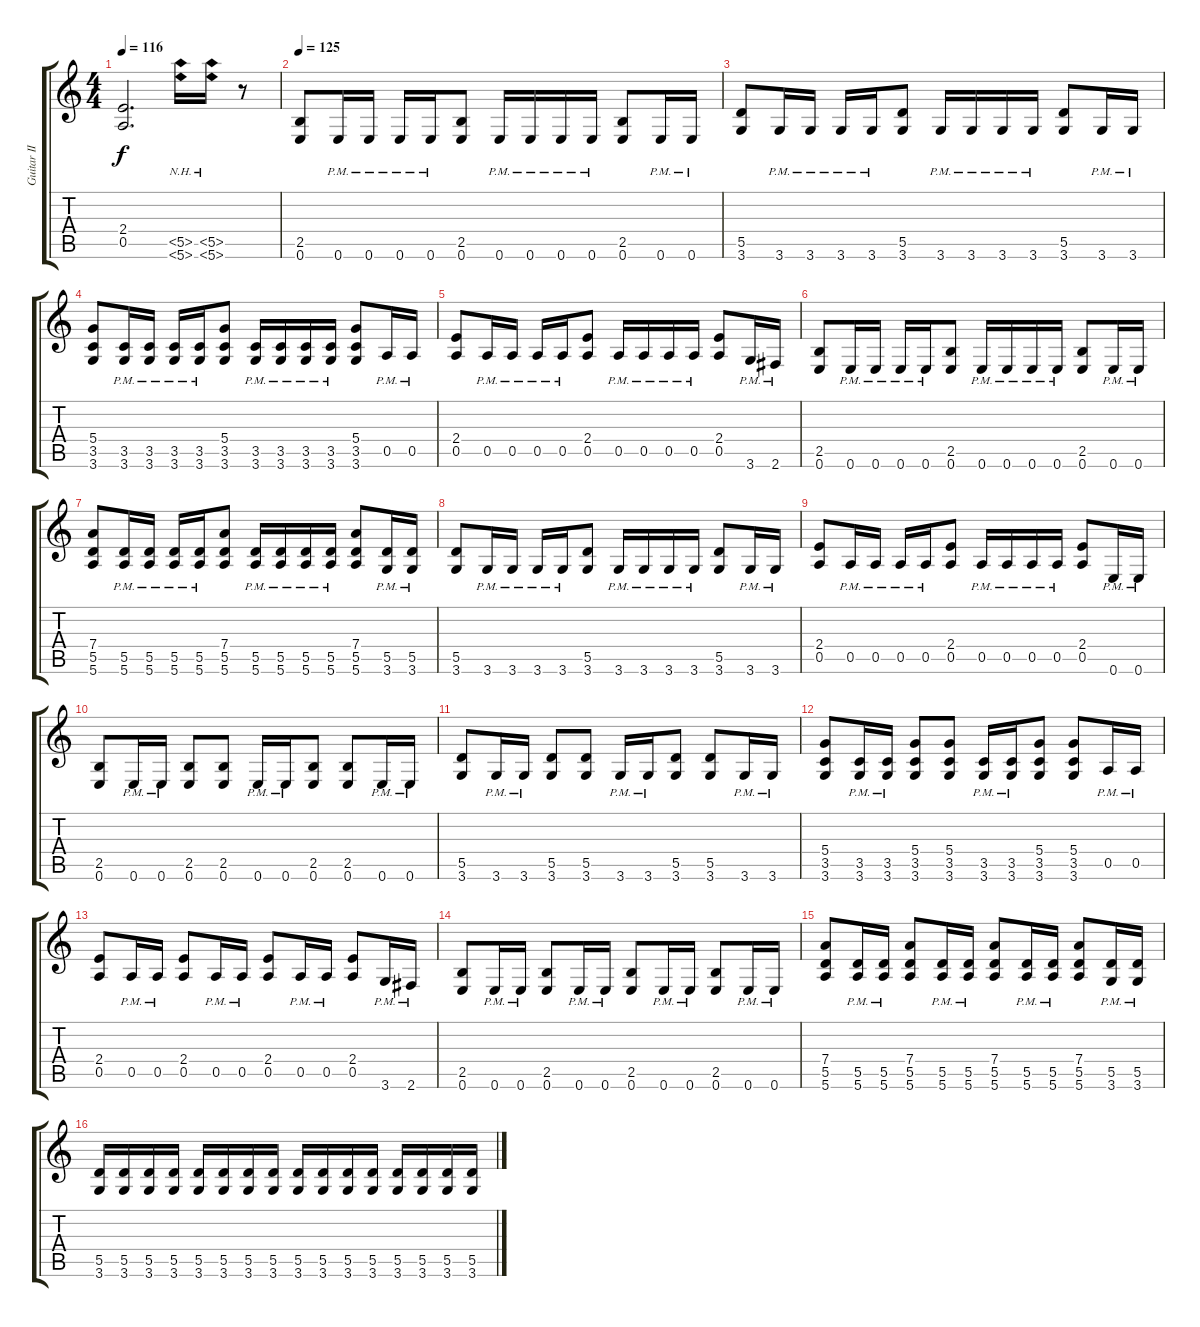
\track ("Guitar II" "Guitar II") {instrument overdrivenguitar}
\staff {score tabs}
\tuning (E4 B3 G3 D3 A2 E2) {hide}
\ts (4 4)
\tempo 116
\clef g2
\ks c
(2.4{t} 0.5{t}).2{d dy f} (5.5{nh} 5.6{nh}).16 (5.5{nh} 5.6{nh}).16 r.8 |
\tempo 125
(2.5 0.6).8 0.6{pm}.16 0.6{pm}.16 0.6{pm}.16 0.6{pm}.16 (2.5 0.6).8 0.6{pm}.16 0.6{pm}.16 0.6{pm}.16 0.6{pm}.16 (2.5 0.6).8 0.6{pm}.16 0.6{pm}.16 |
(5.5 3.6).8 3.6{pm}.16 3.6{pm}.16 3.6{pm}.16 3.6{pm}.16 (5.5 3.6).8 3.6{pm}.16 3.6{pm}.16 3.6{pm}.16 3.6{pm}.16 (5.5 3.6).8 3.6{pm}.16 3.6{pm}.16 |
(5.4 3.5 3.6).8 (3.5{pm} 3.6{pm}).16 (3.5{pm} 3.6{pm}).16 (3.5{pm} 3.6{pm}).16 (3.5{pm} 3.6{pm}).16 (5.4 3.5 3.6).8 (3.5{pm} 3.6{pm}).16 (3.5{pm} 3.6{pm}).16 (3.5{pm} 3.6{pm}).16 (3.5{pm} 3.6{pm}).16 (5.4 3.5 3.6).8 0.5{pm}.16 0.5{pm}.16 |
(2.4 0.5).8 0.5{pm}.16 0.5{pm}.16 0.5{pm}.16 0.5{pm}.16 (2.4 0.5).8 0.5{pm}.16 0.5{pm}.16 0.5{pm}.16 0.5{pm}.16 (2.4 0.5).8 3.6{pm}.16 2.6{pm}.16 |
(2.5 0.6).8 0.6{pm}.16 0.6{pm}.16 0.6{pm}.16 0.6{pm}.16 (2.5 0.6).8 0.6{pm}.16 0.6{pm}.16 0.6{pm}.16 0.6{pm}.16 (2.5 0.6).8 0.6{pm}.16 0.6{pm}.16 |
(7.4 5.5 5.6).8 (5.5{pm} 5.6{pm}).16 (5.5{pm} 5.6{pm}).16 (5.5{pm} 5.6{pm}).16 (5.5{pm} 5.6{pm}).16 (7.4 5.5 5.6).8 (5.5{pm} 5.6{pm}).16 (5.5{pm} 5.6{pm}).16 (5.5{pm} 5.6{pm}).16 (5.5{pm} 5.6{pm}).16 (7.4 5.5 5.6).8 (5.5{pm} 3.6{pm}).16 (5.5{pm} 3.6{pm}).16 |
(5.5 3.6).8 3.6{pm}.16 3.6{pm}.16 3.6{pm}.16 3.6{pm}.16 (5.5 3.6).8 3.6{pm}.16 3.6{pm}.16 3.6{pm}.16 3.6{pm}.16 (5.5 3.6).8 3.6{pm}.16 3.6{pm}.16 |
(2.4 0.5).8 0.5{pm}.16 0.5{pm}.16 0.5{pm}.16 0.5{pm}.16 (2.4 0.5).8 0.5{pm}.16 0.5{pm}.16 0.5{pm}.16 0.5{pm}.16 (2.4 0.5).8 0.6{pm}.16 0.6{pm}.16 |
(2.5 0.6).8 0.6{pm}.16 0.6{pm}.16 (2.5 0.6).8 (2.5 0.6).8 0.6{pm}.16 0.6{pm}.16 (2.5 0.6).8 (2.5 0.6).8 0.6{pm}.16 0.6{pm}.16 |
(5.5 3.6).8 3.6{pm}.16 3.6{pm}.16 (5.5 3.6).8 (5.5 3.6).8 3.6{pm}.16 3.6{pm}.16 (5.5 3.6).8 (5.5 3.6).8 3.6{pm}.16 3.6{pm}.16 |
(5.4 3.5 3.6).8 (3.5{pm} 3.6{pm}).16 (3.5{pm} 3.6{pm}).16 (5.4 3.5 3.6).8 (5.4 3.5 3.6).8 (3.5{pm} 3.6{pm}).16 (3.5{pm} 3.6{pm}).16 (5.4 3.5 3.6).8 (5.4 3.5 3.6).8 0.5{pm}.16 0.5{pm}.16 |
(2.4 0.5).8 0.5{pm}.16 0.5{pm}.16 (2.4 0.5).8 0.5{pm}.16 0.5{pm}.16 (2.4 0.5).8 0.5{pm}.16 0.5{pm}.16 (2.4 0.5).8 3.6{pm}.16 2.6{pm}.16 |
(2.5 0.6).8 0.6{pm}.16 0.6{pm}.16 (2.5 0.6).8 0.6{pm}.16 0.6{pm}.16 (2.5 0.6).8 0.6{pm}.16 0.6{pm}.16 (2.5 0.6).8 0.6{pm}.16 0.6{pm}.16 |
(7.4 5.5 5.6).8 (5.5{pm} 5.6{pm}).16 (5.5{pm} 5.6{pm}).16 (7.4 5.5 5.6).8 (5.5{pm} 5.6{pm}).16 (5.5{pm} 5.6{pm}).16 (7.4 5.5 5.6).8 (5.5{pm} 5.6{pm}).16 (5.5{pm} 5.6{pm}).16 (7.4 5.5 5.6).8 (5.5{pm} 3.6{pm}).16 (5.5{pm} 3.6{pm}).16 |
(5.5 3.6).16 (5.5 3.6).16 (5.5 3.6).16 (5.5 3.6).16 (5.5 3.6).16 (5.5 3.6).16 (5.5 3.6).16 (5.5 3.6).16 (5.5 3.6).16 (5.5 3.6).16 (5.5 3.6).16 (5.5 3.6).16 (5.5 3.6).16 (5.5 3.6).16 (5.5 3.6).16 (5.5 3.6).16
